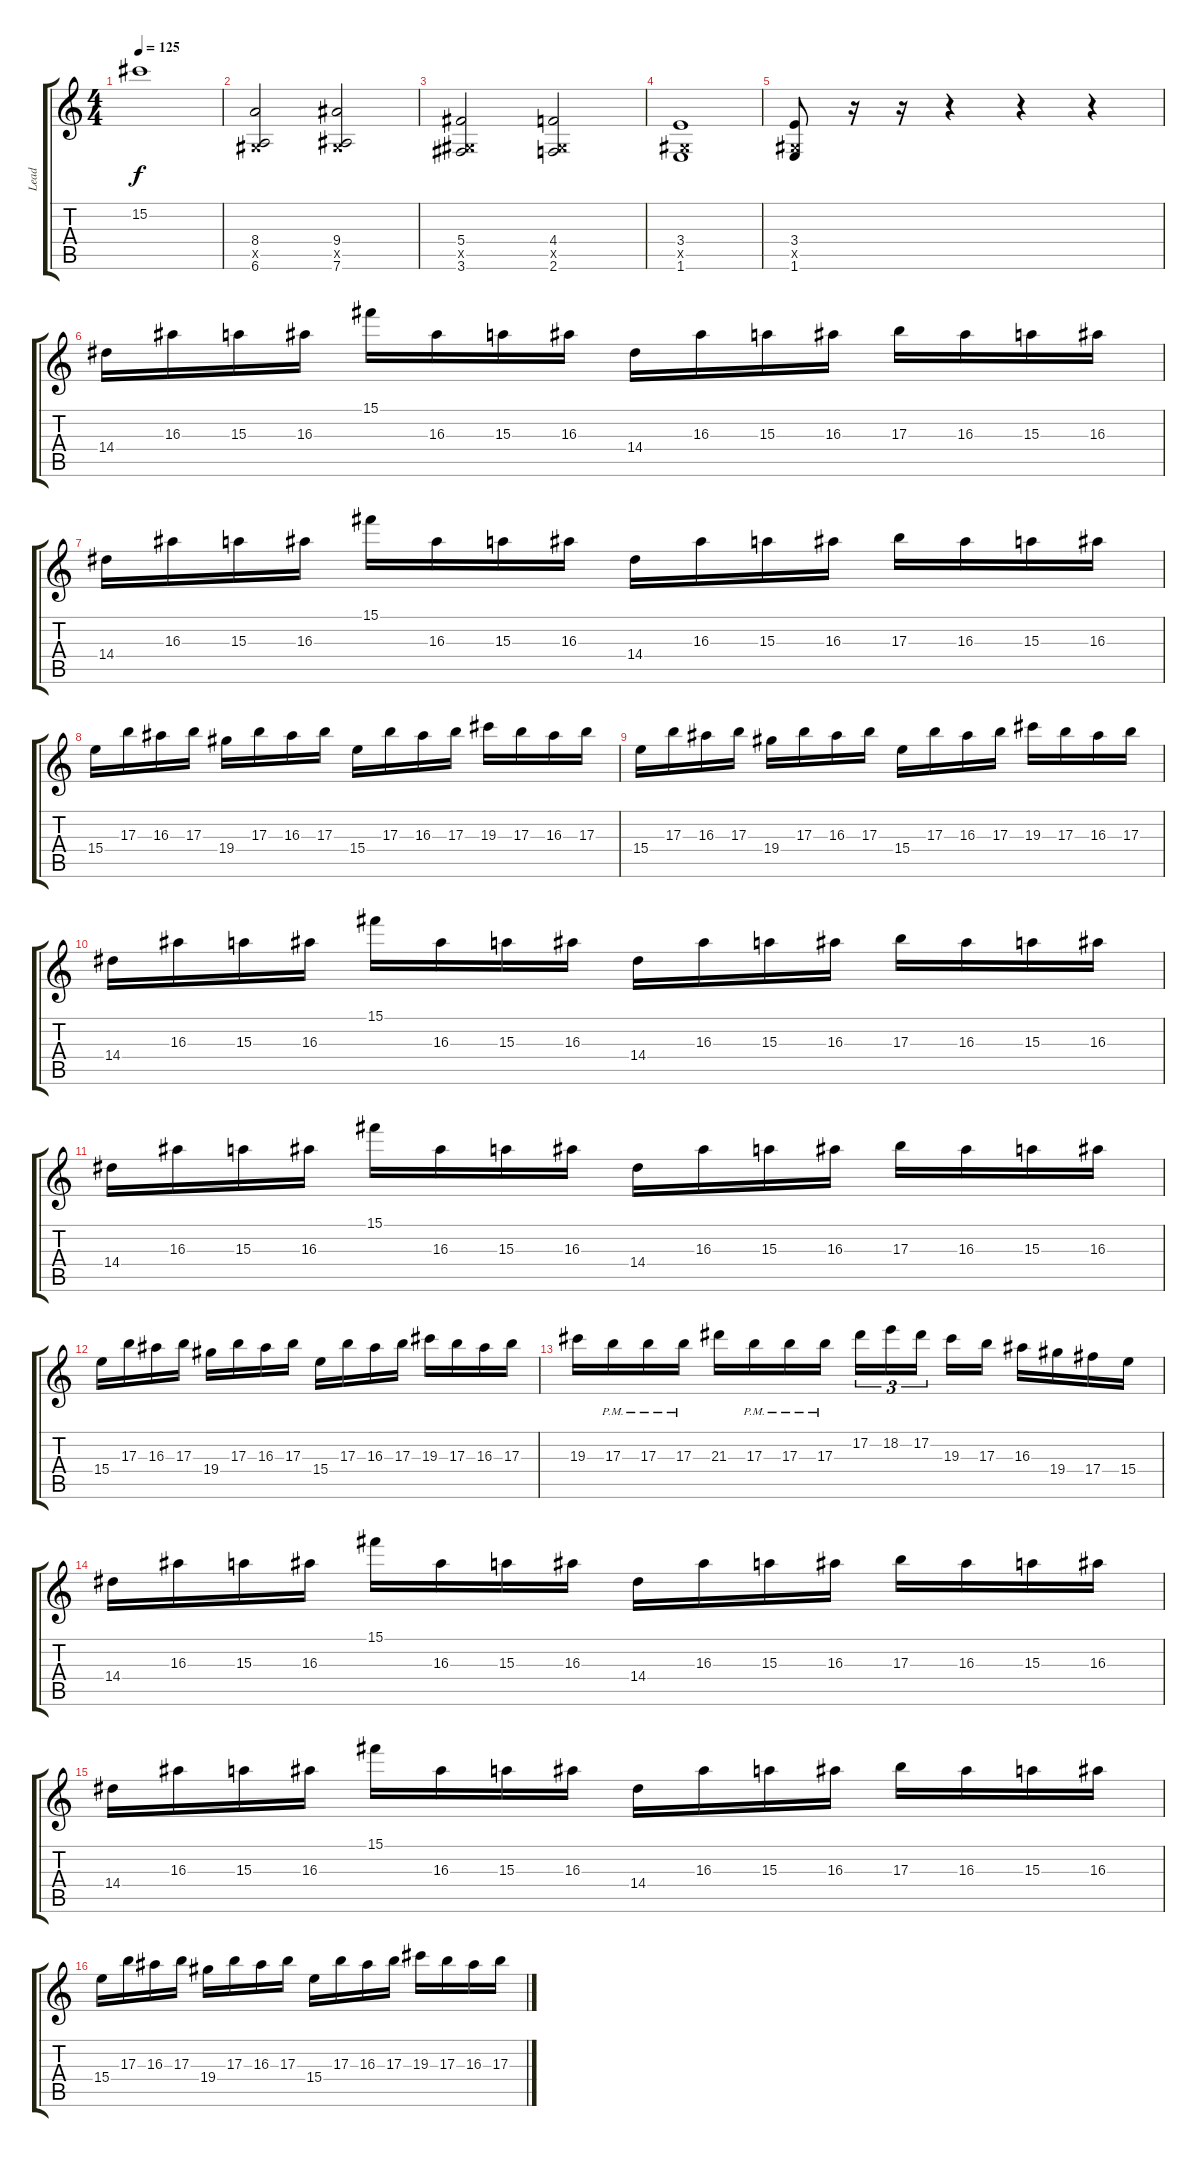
\track ("Lead" "Lead") {instrument distortionguitar}
\staff {score tabs}
\tuning (Eb4 Bb3 Gb3 Db3 Ab2 Eb2) {hide}
\ts (4 4)
\tempo 125
\clef g2
\ks c
15.2.1{dy f} |
(8.4 0.5{x} 6.6).2 (9.4 0.5{x} 7.6).2 |
(5.4 0.5{x} 3.6).2 (4.4 0.5{x} 2.6).2 |
(3.4 0.5{x} 1.6).1 |
(3.4 0.5{x} 1.6).8 r.16 r.16 r.4 r.4 r.4 |
14.4.16 16.3.16 15.3.16 16.3.16 15.1.16 16.3.16 15.3.16 16.3.16 14.4.16 16.3.16 15.3.16 16.3.16 17.3.16 16.3.16 15.3.16 16.3.16 |
14.4.16 16.3.16 15.3.16 16.3.16 15.1.16 16.3.16 15.3.16 16.3.16 14.4.16 16.3.16 15.3.16 16.3.16 17.3.16 16.3.16 15.3.16 16.3.16 |
15.4.16 17.3.16 16.3.16 17.3.16 19.4.16 17.3.16 16.3.16 17.3.16 15.4.16 17.3.16 16.3.16 17.3.16 19.3.16 17.3.16 16.3.16 17.3.16 |
15.4.16 17.3.16 16.3.16 17.3.16 19.4.16 17.3.16 16.3.16 17.3.16 15.4.16 17.3.16 16.3.16 17.3.16 19.3.16 17.3.16 16.3.16 17.3.16 |
14.4.16 16.3.16 15.3.16 16.3.16 15.1.16 16.3.16 15.3.16 16.3.16 14.4.16 16.3.16 15.3.16 16.3.16 17.3.16 16.3.16 15.3.16 16.3.16 |
14.4.16 16.3.16 15.3.16 16.3.16 15.1.16 16.3.16 15.3.16 16.3.16 14.4.16 16.3.16 15.3.16 16.3.16 17.3.16 16.3.16 15.3.16 16.3.16 |
15.4.16 17.3.16 16.3.16 17.3.16 19.4.16 17.3.16 16.3.16 17.3.16 15.4.16 17.3.16 16.3.16 17.3.16 19.3.16 17.3.16 16.3.16 17.3.16 |
19.3.16 17.3{pm}.16 17.3{pm}.16 17.3{pm}.16 21.3.16 17.3{pm}.16 17.3{pm}.16 17.3{pm}.16 17.2.16{tu (3 2)} 18.2.16{tu (3 2)} 17.2.16{tu (3 2) beam splitsecondary} 19.3.16 17.3.16 16.3.16 19.4.16 17.4.16 15.4.16 |
14.4.16 16.3.16 15.3.16 16.3.16 15.1.16 16.3.16 15.3.16 16.3.16 14.4.16 16.3.16 15.3.16 16.3.16 17.3.16 16.3.16 15.3.16 16.3.16 |
14.4.16 16.3.16 15.3.16 16.3.16 15.1.16 16.3.16 15.3.16 16.3.16 14.4.16 16.3.16 15.3.16 16.3.16 17.3.16 16.3.16 15.3.16 16.3.16 |
15.4.16 17.3.16 16.3.16 17.3.16 19.4.16 17.3.16 16.3.16 17.3.16 15.4.16 17.3.16 16.3.16 17.3.16 19.3.16 17.3.16 16.3.16 17.3.16
